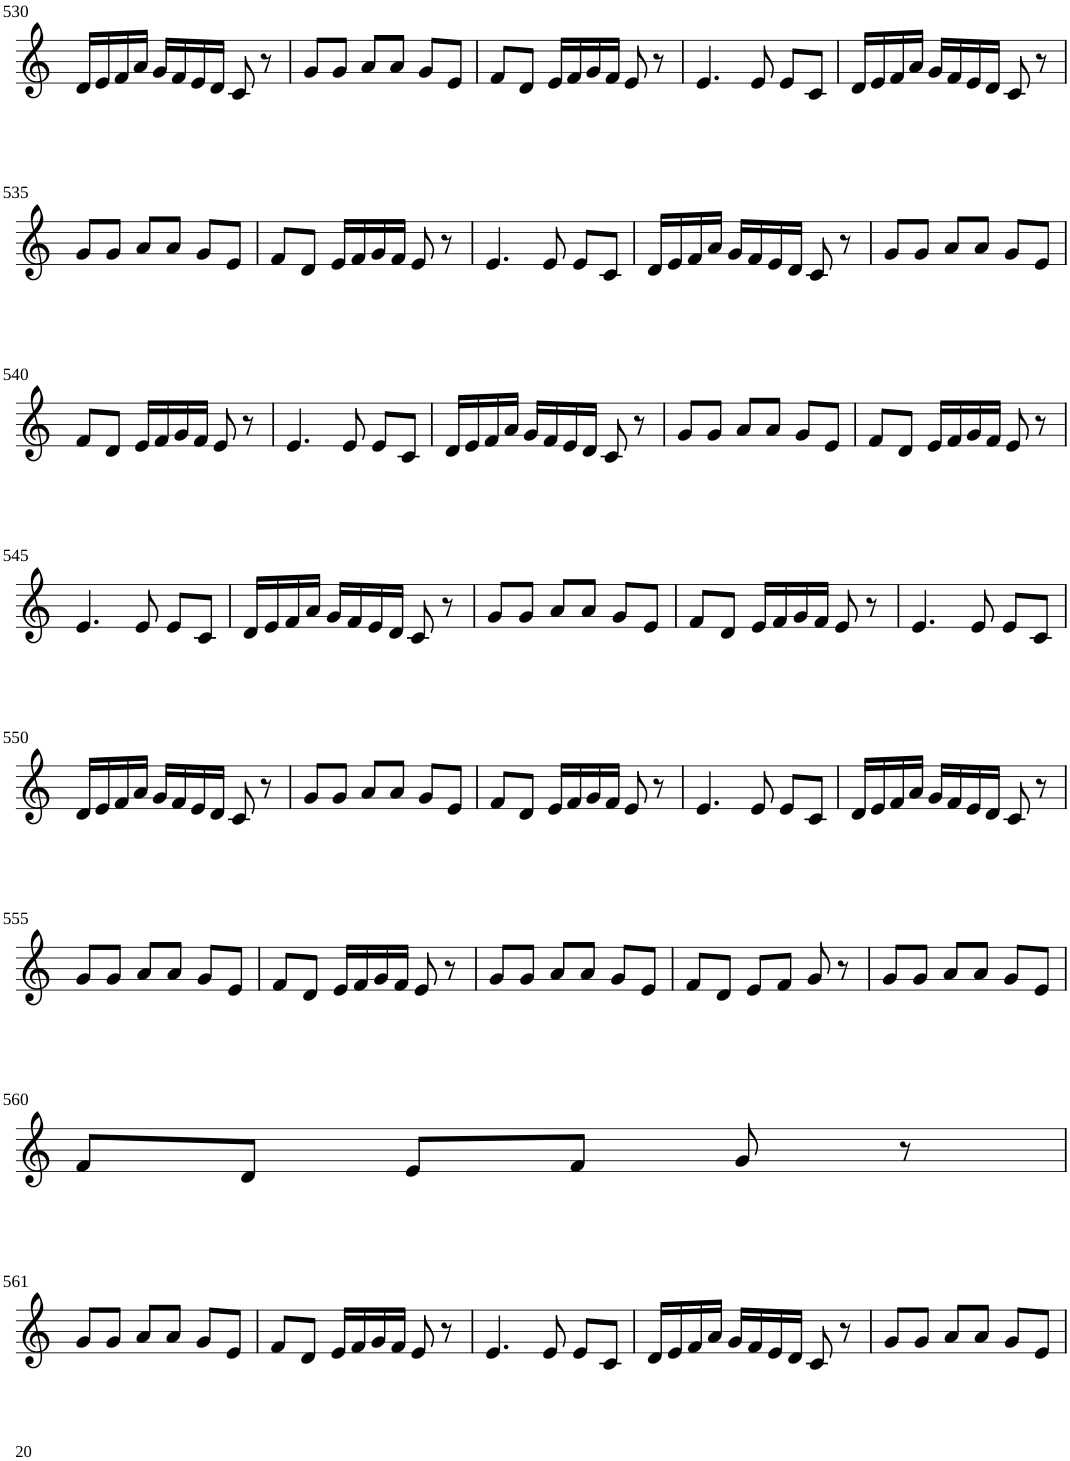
**kern
*part1
*staff1
*I"Violin
!!LO:PB:g=z
*clefG2
*k[]
*M3/4
=530
16d/LL
16e/
16f/
16a/JJ
16g/LL
16f/
16e/
16d/JJ
8c/
8r
=531
8g/L
8g/J
8a/L
8a/J
8g/L
8e/J
=532
8f/L
8d/J
16e/LL
16f/
16g/
16f/JJ
8e/
8r
=533
4.e/
8e/
8e/L
8c/J
=534
16d/LL
16e/
16f/
16a/JJ
16g/LL
16f/
16e/
16d/JJ
8c/
8r
!!LO:LB:g=z
=535
8g/L
8g/J
8a/L
8a/J
8g/L
8e/J
=536
8f/L
8d/J
16e/LL
16f/
16g/
16f/JJ
8e/
8r
=537
4.e/
8e/
8e/L
8c/J
=538
16d/LL
16e/
16f/
16a/JJ
16g/LL
16f/
16e/
16d/JJ
8c/
8r
=539
8g/L
8g/J
8a/L
8a/J
8g/L
8e/J
!!LO:LB:g=z
=540
8f/L
8d/J
16e/LL
16f/
16g/
16f/JJ
8e/
8r
=541
4.e/
8e/
8e/L
8c/J
=542
16d/LL
16e/
16f/
16a/JJ
16g/LL
16f/
16e/
16d/JJ
8c/
8r
=543
8g/L
8g/J
8a/L
8a/J
8g/L
8e/J
=544
8f/L
8d/J
16e/LL
16f/
16g/
16f/JJ
8e/
8r
!!LO:LB:g=z
=545
4.e/
8e/
8e/L
8c/J
=546
16d/LL
16e/
16f/
16a/JJ
16g/LL
16f/
16e/
16d/JJ
8c/
8r
=547
8g/L
8g/J
8a/L
8a/J
8g/L
8e/J
=548
8f/L
8d/J
16e/LL
16f/
16g/
16f/JJ
8e/
8r
=549
4.e/
8e/
8e/L
8c/J
!!LO:LB:g=z
=550
16d/LL
16e/
16f/
16a/JJ
16g/LL
16f/
16e/
16d/JJ
8c/
8r
=551
8g/L
8g/J
8a/L
8a/J
8g/L
8e/J
=552
8f/L
8d/J
16e/LL
16f/
16g/
16f/JJ
8e/
8r
=553
4.e/
8e/
8e/L
8c/J
=554
16d/LL
16e/
16f/
16a/JJ
16g/LL
16f/
16e/
16d/JJ
8c/
8r
!!LO:LB:g=z
=555
8g/L
8g/J
8a/L
8a/J
8g/L
8e/J
=556
8f/L
8d/J
16e/LL
16f/
16g/
16f/JJ
8e/
8r
=557
8g/L
8g/J
8a/L
8a/J
8g/L
8e/J
=558
8f/L
8d/J
8e/L
8f/J
8g/
8r
=559
8g/L
8g/J
8a/L
8a/J
8g/L
8e/J
!!LO:LB:g=z
=560
8f/L
8d/J
8e/L
8f/J
8g/
8r
!!LO:LB:g=z
=561
8g/L
8g/J
8a/L
8a/J
8g/L
8e/J
=562
8f/L
8d/J
16e/LL
16f/
16g/
16f/JJ
8e/
8r
=563
4.e/
8e/
8e/L
8c/J
=564
16d/LL
16e/
16f/
16a/JJ
16g/LL
16f/
16e/
16d/JJ
8c/
8r
=565
8g/L
8g/J
8a/L
8a/J
8g/L
8e/J
=
*-
